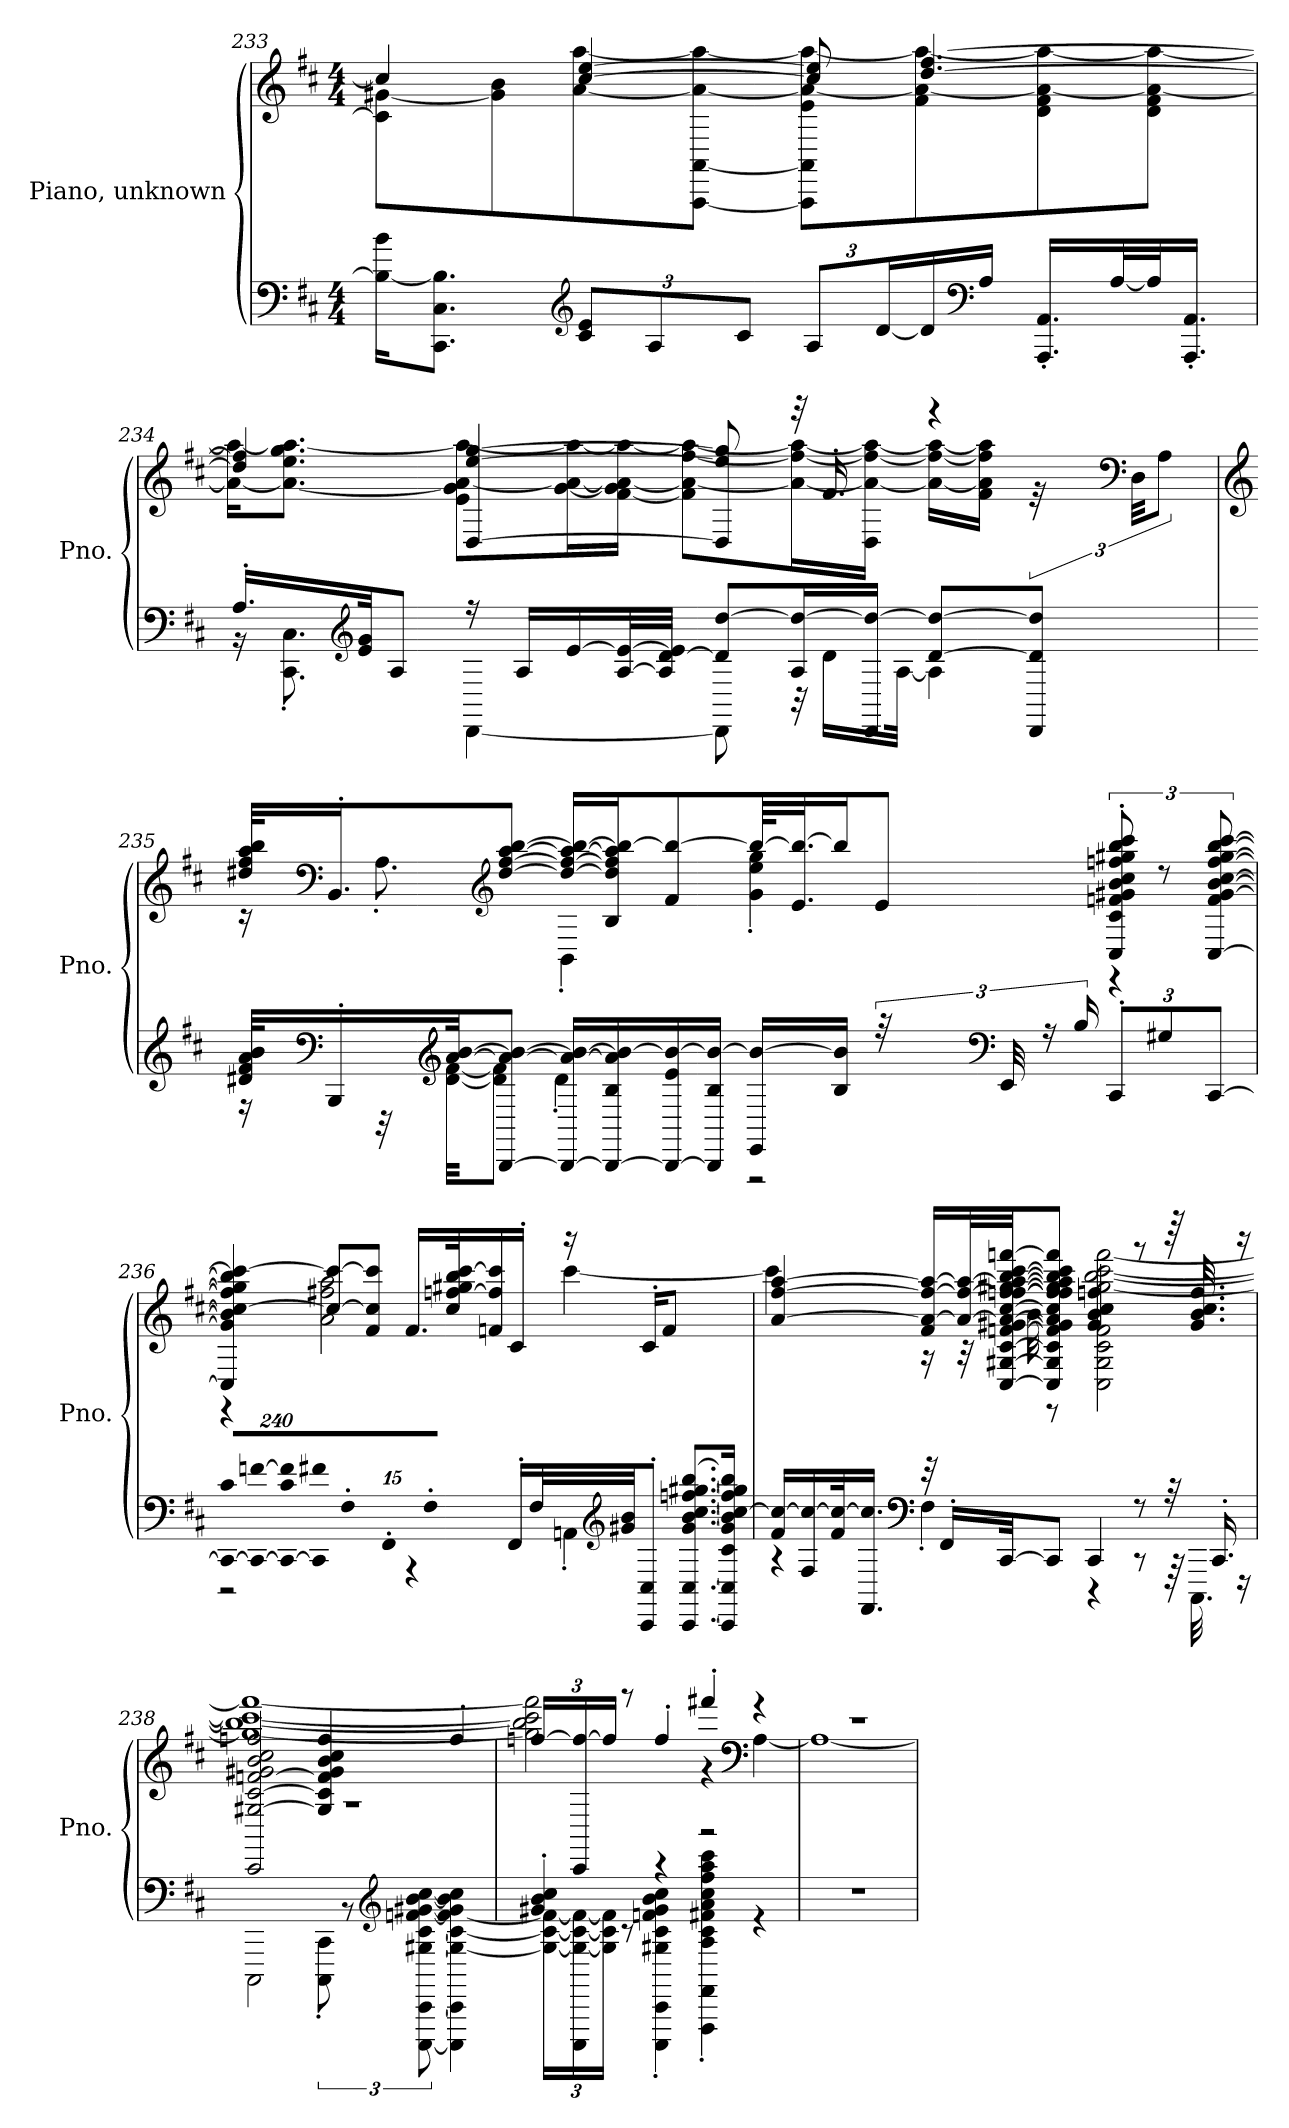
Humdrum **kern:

**kern	**kern
*part1	*part1
*staff2	*staff1
*I"Piano, unknown	*
*I'Pno.	*
!!LO:LB:g=z
*clefF4	*clefG2
*k[f#c#]	*k[f#c#]
*M4/4	*M4/4
=233	=233
*	*^
16B\_ 16b\KL	4cc#/]	8c#\] [8g#X\L
8.CC#\ 8.C#\ 8.B\]J	.	.
.	.	8g#\] 8b\
*clefG2	*	*
*Xbrackettup	*	*
12c#/ 12e/L	[4cc#/ [4ee/	[8a\ [8aa\
12A/	.	.
.	.	[8AAA\ [8AA\ 8a\_ 8aa\_J
12c#/J	.	.
12A/L	8cc#/] 8ee/]	8AAA\] 8AA\] 8e\ 8a\_ 8aa\_L
[24d/L	.	.
16d/]	[4.dd/ [4.ff#/	8f#\ 8a\_ 8aa\_
*clefF4	*	*
16A/JJ	.	.
16.AAA/' 16.AA/'LL	.	8d\ 8f#\ 8a\_ 8aa\_
[32A/L	.	.
32A/J]	.	8d\ 8f#\ 8a\_ 8aa\_J
16.AAA/' 16.AA/'JJ	.	.
!!LO:LB:g=z	!!
=234	=234	=234
*^	*	*
16.A'/LL	16r	4dd/] 4ff#/]	16a\_ 16aa\_KL
.	8.CC#\' 8.C#\'	.	8.a\_ 8.ee\ 8.gg\ 8.aa\_J
*clefG2	*	*	*
32e/ 32g/JK	.	.	.
8A/J	.	.	.
16r	[4DD\	[4D/ [4ee/ [4gg/	8e\ 8g\ 8a\_ 8aa\_L
16A/LL	.	.	.
[16e/	.	.	[16g\ 16a\_ 16aa\_L
[32A/ 32e/_L	.	.	[16f#\ 16g\] 16a\_ 16aa\_JJ
32A/] [32d/ 32e/]JJJ	.	.	.
8d/] [8dd/L	8DD\]	8D/] 8ee/] 8gg/]	8f#\] 8a\_ [8ff#\ 8aa\_L
16A/ 16dd/_L	32r	32r	16a\_ 16ff#\_ 16aa\_L
.	16d\LL	16.f#'/	.
16DD/ 16dd/_JJ	.	.	16D\ 16a\_ 16ff#\_ 16aa\_JJ
.	[32A\JJk	.	.
[8d/ 8dd/_L	4A\]	4r	16a\_ 16ff#\_ 16aa\_LL
.	.	.	16f#\ 16a\] 16ff#\] 16aa\]JJ
8DD/ 8d/] 8dd/]J	.	.	48r
*	*	*clefF4	*
.	.	.	48D\KKL
.	.	.	12A\J
!!LO:LB:g=z	!!
=235	=235	=235	=235
*	*	*clefG2	*
32d#X/ 32f#/ 32a/ 32b/KLL	16r	32dd#X/ 32ff#/ 32aa/ 32bb/KLL	16r
*clefF4	*	*clefF4	*
16BBB'/	.	16.BB'/J	.
.	32r	.	8.A'\
*clefG2	*	*	*
[32a/ [32b/JK	[32d#\ [32f#\KKL	.	.
*	*	*clefG2	*
[8BBB/ 8a/_ 8b/_J	8d#\] 8f#\]J	[8dd#/ [8ff#/ [8aa/ [8bb/J	.
16BBB/_ 16a/_ 16b/_LL	4d#'\	16dd#/_ 16ff#/_ 16aa/_ 16bb/_LL	4BB'\
16BBB/_ 16B/ 16a/] 16b/_	.	16B/ 16dd#/] 16ff#/] 16aa/] 16bb/_J	.
16BBB/_ 16e/ 16b/_	.	8f#/ 8bb/_	.
16BBB/] 16B/ 16b/_JJ	.	.	.
16EE/ 16b/_LL	2r	64bb/KLL_	4g\' 4ee\' 4gg\'
.	.	32.e/ 32.bb/_J	.
16B/ 16b/]JJ	.	16bb/J]	.
*brackettup	*	*	*
48r	.	8e/J	.
*clefF4	*	*	*
48EE/	.	.	.
24r	.	.	.
24B/	.	.	.
*Xbrackettup	*	*	*
12CC#'/L	.	12C#/' 12c#/' 12fn/' 12g#X/' 12b/' 12cc#/' 12ffn/' 12gg#X/' 12bb/' 12ccc#/'	4r
12G#X/	.	12r	.
[12CC#/J	.	[12C#/ 12f/ [12g#/ [12b/ [12cc#/ [12ff/ [12gg#/ [12bb/ [12ccc#/	.
!!LO:PB:g=z	!!
=236	=236	=236	=236
!LO:N:vis=16	!	!	!
1920%137CC#/_ 1920%137c#/LL	2r	4C#/] 4g#/] 4b/] 4cc#/_ 4ff/] 4gg#/] 4bb/] 4ccc#/_	4r
!LO:N:vis=16	!	!	!
1920%137CC#/_ [1920%137fn/	.	.	.
!LO:N:vis=16	!	!	!
1920%137CC#/_ 1920%137c#/ 1920%137f/]	.	.	.
!LO:N:vis=16	!	!	!
1920%137CC#/] 1920%137f#X/	.	.	.
.	.	8cc#/_ 8ccc#/_L	2a\ 2ff#X\ 2aa\
1920ryy	.	.	.
!LO:N:vis=16	!	!	!
1920%137F#'/	.	.	.
!LO:N:vis=16	!	!	!
1920%137FF#'/	.	.	.
.	.	8f#/ 8cc#/] 8ccc#/]J	.
!LO:N:vis=16	!	!	!
1920%137F#'/JJ	.	.	.
16FF#'/LL	4r	16.f#/LL	.
32F#/L	.	.	.
*clefG2	*	*	*
32g#X/ 32b/JJ	.	32cc#/ [32ffn/ 32gg#X/ 32bb/ [32ccc#/K	.
8CC#/' 8C#/'J	.	16fn/ 16ff/] 16ccc#/]	.
.	.	16c#'/JJ	.
[8.CC#/ [8.C#/ [8.g#/ [8.b/ [8.cc#/ [8.ffn/ [8.gg#X/ [8.bb/L	4fn'\	16r	[4ccc#\
.	.	16c#'/KL	.
.	.	8f/J	.
16CC#/] 16C#/] 16c#/ 16g#/] 16b/] 16cc#/_ 16ff/] 16gg#/] 16bb/]Jk	.	.	.
!!LO:LB:g=z	!!
=237	=237	=237	=237
16f#/ 16cc#/_LL	4r	[4a/ [4ff#/ [4aa/	4ccc#\]
16F#/ 16cc#/_	.	.	.
32f#/ 32cc#/_K	.	.	.
16.FF#/ 16.cc#/]JJ	.	.	.
*clefF4	*	*	*
32r	4F#'\	16f#/ 16a/_ 16ff#/_ 16aa/_LL	16r
16FF#'/LL	.	.	.
.	.	32a/_ 32ff#/_ 32aa/_L	32r
[32CC#/JK	.	[32C#/ [32G#X/ [32c#/ [32fn/ [32g#X/ 32a/_ [32cc#/ [32ffn/ 32ff#/_ [32gg#X/ 32aa/_ [32bb/ [32ccc#/ [32fffn/JJ	32b\
8CC#/J]	.	8C#/] 8G#/] 8c#/] 8f/] 8g#/] 8a/] 8cc#/] 8ff/] 8ff#/] 8gg#/] 8aa/] 8bb/] 8ccc#/] 8fff/]J	8r
4CC#/	4r	4g#/ 4b/ 4cc#/ 4ffn/	2C#\ 2G#\ 2c#\ 2f\ [2gg#\ [2bb\ [2ccc#\ [2fff\
8r	8r	8r	.
32r	64r	64r	.
.	32.CCC#\	32.g#/ 32.b/ 32.cc#/ 32.ff/	.
16.CC#'/	.	.	.
.	16r	16r	.
=238	=238	=238	=238
1r	2CCC#\	2CC#/ [2G#X/ [2c#/ [2fn/ 2g#X/ 2b/ 2cc#/ 2ffn/	1gg#_ 1bb_ 1ccc#_ 1fff_
*	*brackettup	*	*
.	12CCC#\' 12CC#\'	4G#/] 4c#/] 4f/] 4g#/ 4b/ 4cc#/ 4ff/	.
.	12r	.	.
*clefG2	*	*	*
.	[12CCC#\ [12CC#\ [12G#X\ [12c#\ [12fn\ [12g#X\ [12b\ [12cc#\	.	.
.	4CCC#\] 4CC#\] 4G#\_ 4c#\_ 4f\_ 4g#\] 4b\] 4cc#\]	4ff'/	.
!!LO:LB:g=z	!!
=239	=239	=239	=239
*	*Xbrackettup	*Xbrackettup	*
4g#X/' 4b/' 4cc#/'	24G#\_ 24c#\_ 24f\_LL	[24ffn/LL	2gg#\] 2bb\] 2ccc#\] 2fff\]
.	24CCC#\ 24G#\_ 24c#\_ 24f\_	24CC#/ 24ff/_	.
.	24G#\] 24c#\] 24f\]JJ	24ff/JJ]	.
.	8r	8r	.
4r	4CCC#\' 4CC#\' 4G#X\' 4c#\' 4fn\' 4g#\' 4b\' 4cc#\'	4ff'/	.
2r	4FFF#\' 4FF#\' 4A\' 4c#\' 4f#X\' 4a\' 4cc#\' 4ff#\' 4aa\' 4ccc#\'	4fff#X'/	4r
*	*	*clefF4	*
.	4r	4r	[4A\
*v	*v	*	*
=240	=240	=240
1r	1r	1A_
*	*v	*v
=	=
*-	*-
